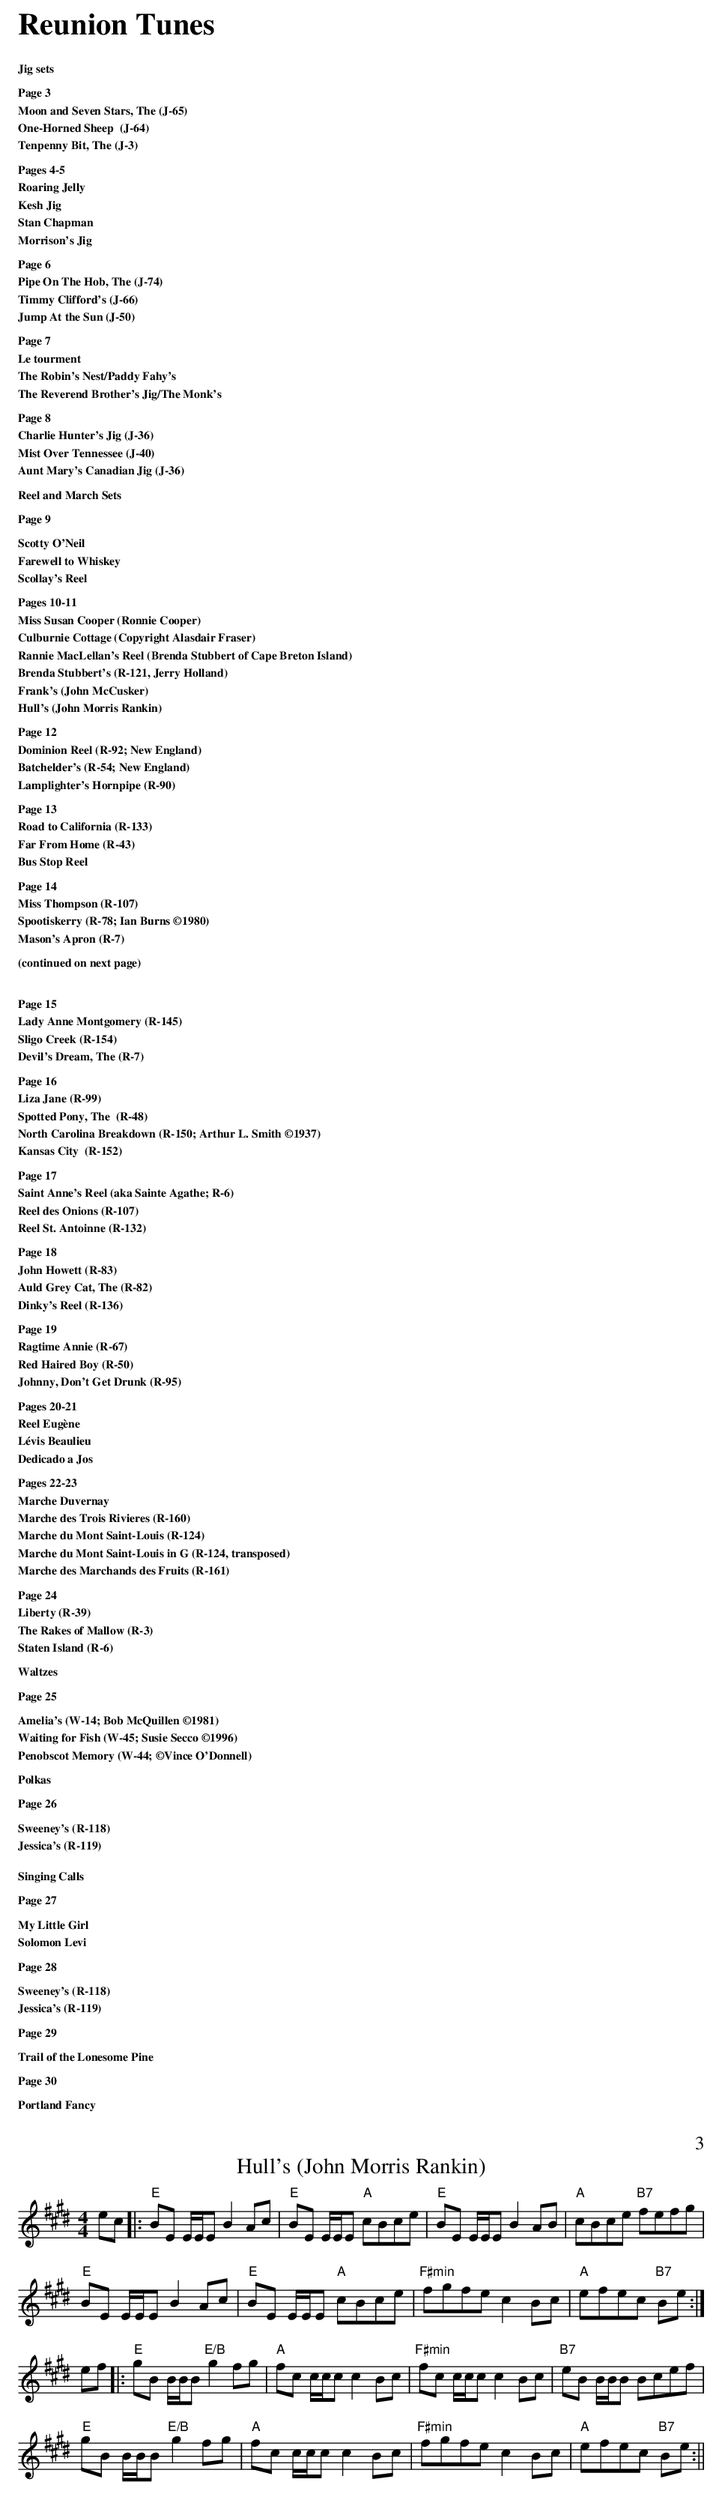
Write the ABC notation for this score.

X:1
T: Hull's (John Morris Rankin)
M: 4/4
L: 1/8
K: Emaj
ec|:"E"BE E/E/E B2 Ac|"E"BE E/E/E "A"cBce|"E"BE E/E/E B2 AB|"A"cBce "B7"fefg|
"E"BE E/E/E B2 Ac|"E"BE E/E/E "A"cBce|"F#min"fgfe c2Bc|"A"efec "B7"Be:|
ef|: "E"gB B/B/B "E/B"g2fg|"A"fc c/c/c c2Bc|"F#min"fc c/c/c c2Bc|"B7"eB B/B/B Bcef|
"E"gB B/B/B "E/B"g2fg|"A"fc c/c/c c2Bc|"F#min"fgfe c2Bc|"A"efec "B7"Be :||
